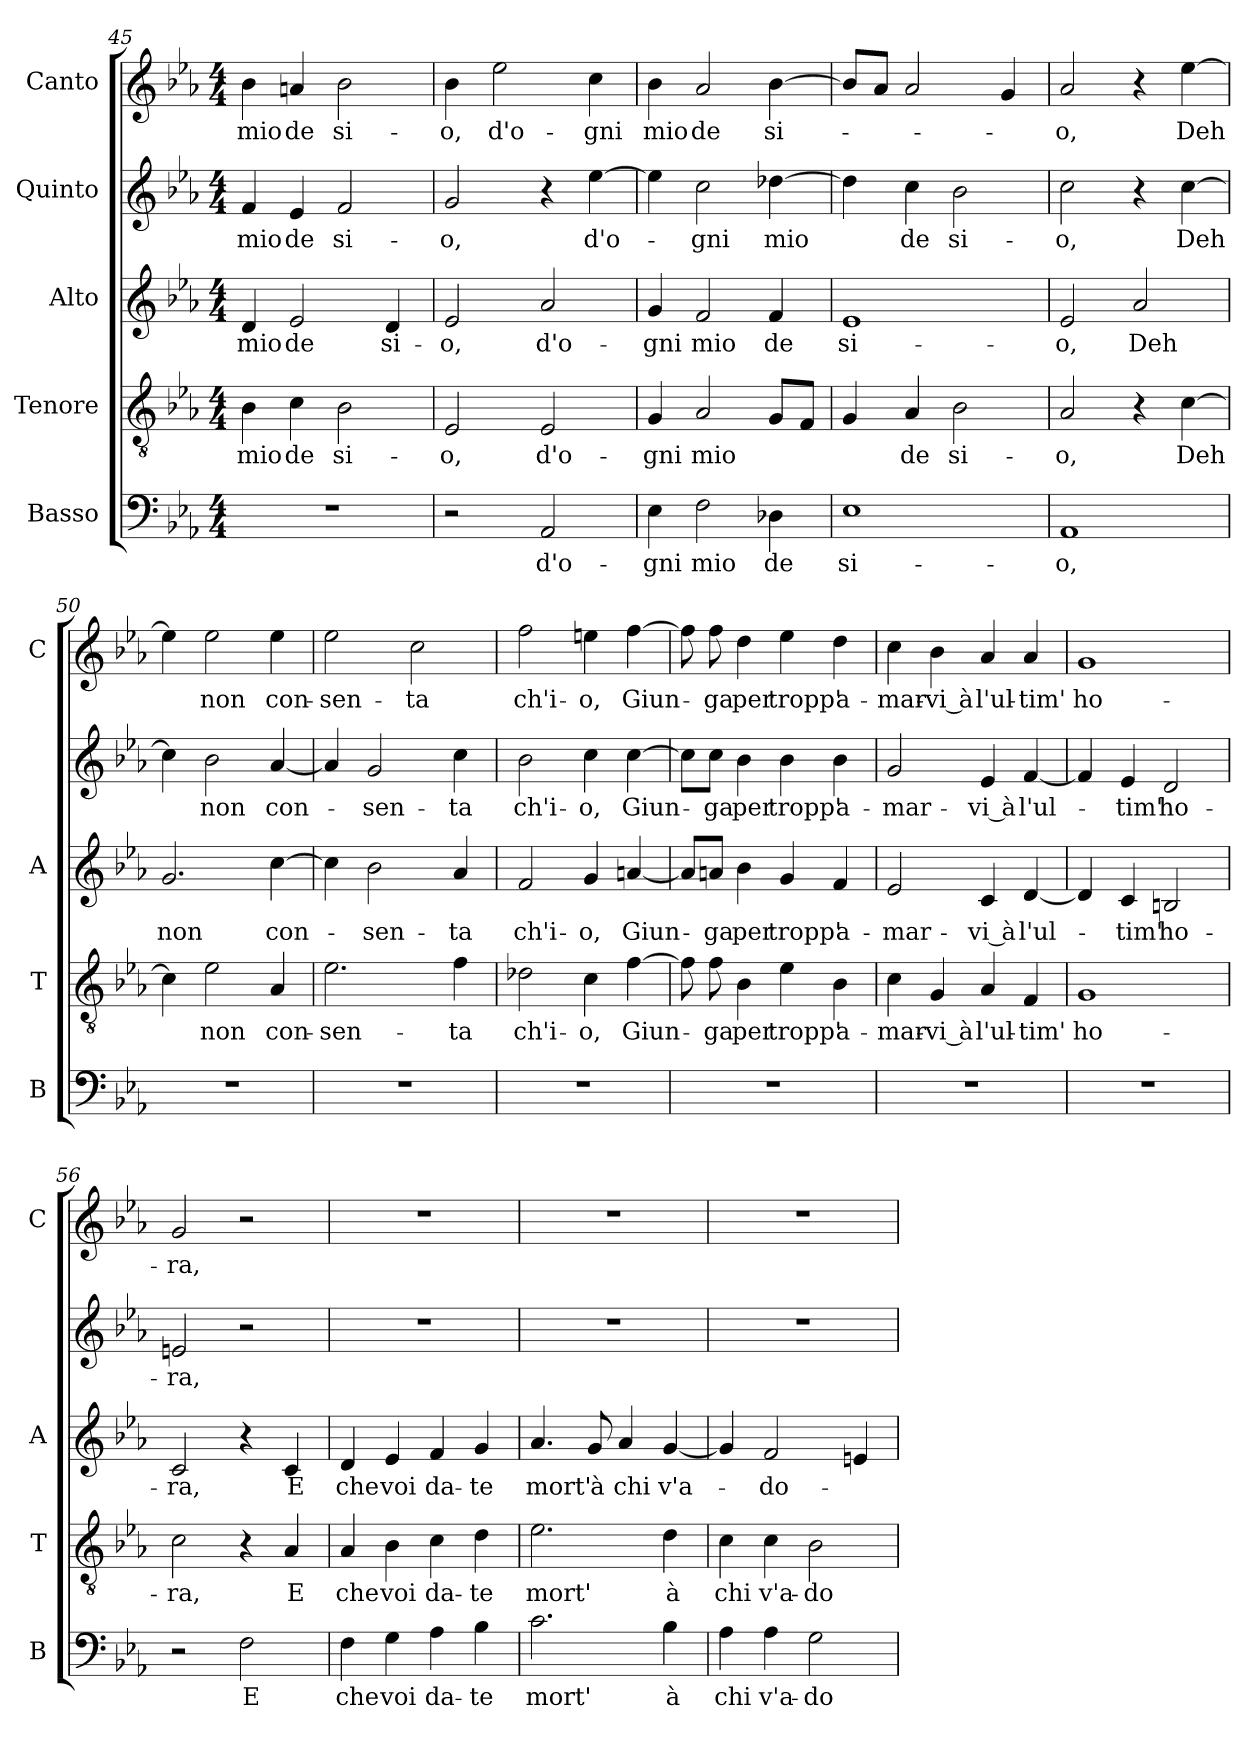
**kern	**text	**kern	**text	**kern	**text	**kern	**text	**kern	**text
*part5	*part5	*part4	*part4	*part3	*part3	*part2	*part2	*part1	*part1
*staff5	*staff5	*staff4	*staff4	*staff3	*staff3	*staff2	*staff2	*staff1	*staff1
*I"Basso	*	*I"Tenore	*	*I"Alto	*	*I"Quinto	*	*I"Canto	*
*I'B	*	*I'T	*	*I'A	*	*	*	*I'C	*
*clefF4	*	*clefGv2	*	*clefG2	*	*clefG2	*	*clefG2	*
*k[b-e-a-]	*	*k[b-e-a-]	*	*k[b-e-a-]	*	*k[b-e-a-]	*	*k[b-e-a-]	*
*E-:	*	*E-:	*	*E-:	*	*E-:	*	*E-:	*
*M4/4	*	*M4/4	*	*M4/4	*	*M4/4	*	*M4/4	*
=45	=45	=45	=45	=45	=45	=45	=45	=45	=45
!	!	!	!LO:LY:b	!	!LO:LY:b	!	!LO:LY:b	!	!LO:LY:b
1r	.	4B-\	mio	4d/	mio	4f/	mio	4b-\	mio
!	!	!	!LO:LY:b	!	!LO:LY:b	!	!LO:LY:b	!	!LO:LY:b
.	.	4c\	de	2e-/	de	4e-/	de	4an/	de
!	!	!	!LO:LY:b	!	!	!	!LO:LY:b	!	!LO:LY:b
.	.	2B-\	si-	.	.	2f/	si-	2b-\	si-
!	!	!	!	!	!LO:LY:b	!	!	!	!
.	.	.	.	4d/	si-	.	.	.	.
=46	=46	=46	=46	=46	=46	=46	=46	=46	=46
!	!	!	!LO:LY:b	!	!LO:LY:b	!	!LO:LY:b	!	!LO:LY:b
2r	.	2E-/	-o,	2e-/	-o,	2g/	-o,	4b-\	-o,
!	!	!	!	!	!	!	!	!	!LO:LY:b
.	.	.	.	.	.	.	.	2ee-\	d'o-
!	!LO:LY:b	!	!LO:LY:b	!	!LO:LY:b	!	!	!	!
2AA-/	d'o-	2E-/	d'o-	2a-/	d'o-	4r	.	.	.
!	!	!	!	!	!	!	!LO:LY:b	!	!LO:LY:b
.	.	.	.	.	.	[4ee-\	d'o-	4cc\	-gni
=47	=47	=47	=47	=47	=47	=47	=47	=47	=47
!	!LO:LY:b	!	!LO:LY:b	!	!LO:LY:b	!	!	!	!LO:LY:b
4E-\	-gni	4G/	-gni	4g/	-gni	4ee-\]	.	4b-\	mio
!	!LO:LY:b	!	!LO:LY:b	!	!LO:LY:b	!	!LO:LY:b	!	!LO:LY:b
2F\	mio	2A-/	mio	2f/	mio	2cc\	-gni	2a-/	de
!	!LO:LY:b	!	!	!	!LO:LY:b	!	!LO:LY:b	!	!LO:LY:b
4D-X\	de	8G/L	.	4f/	de	[4dd-X\	mio	[4b-\	si-
.	.	8F/J	.	.	.	.	.	.	.
=48	=48	=48	=48	=48	=48	=48	=48	=48	=48
!	!LO:LY:b	!	!	!	!LO:LY:b	!	!	!	!
1E-	si-	4G/	.	1e-	si-	4dd-\]	.	8b-/L]	.
.	.	.	.	.	.	.	.	8a-/J	.
!	!	!	!LO:LY:b	!	!	!	!LO:LY:b	!	!
.	.	4A-/	de	.	.	4cc\	de	2a-/	.
!	!	!	!LO:LY:b	!	!	!	!LO:LY:b	!	!
.	.	2B-\	si-	.	.	2b-\	si-	.	.
.	.	.	.	.	.	.	.	4g/	.
=49	=49	=49	=49	=49	=49	=49	=49	=49	=49
!	!LO:LY:b	!	!LO:LY:b	!	!LO:LY:b	!	!LO:LY:b	!	!LO:LY:b
1AA-	-o,	2A-/	-o,	2e-/	-o,	2cc\	-o,	2a-/	-o,
!	!	!	!	!	!LO:LY:b	!	!	!	!
.	.	4r	.	2a-/	Deh	4r	.	4r	.
!	!	!	!LO:LY:b	!	!	!	!LO:LY:b	!	!LO:LY:b
.	.	[4c\	Deh	.	.	[4cc\	Deh	[4ee-\	Deh
=50	=50	=50	=50	=50	=50	=50	=50	=50	=50
!	!	!	!	!	!LO:LY:b	!	!	!	!
1r	.	4c\]	.	2.g/	non	4cc\]	.	4ee-\]	.
!	!	!	!LO:LY:b	!	!	!	!LO:LY:b	!	!LO:LY:b
.	.	2e-\	non	.	.	2b-\	non	2ee-\	non
!	!	!	!LO:LY:b	!	!LO:LY:b	!	!LO:LY:b	!	!LO:LY:b
.	.	4A-/	con-	[4cc\	con-	[4a-/	con-	4ee-\	con-
=51	=51	=51	=51	=51	=51	=51	=51	=51	=51
!	!	!	!LO:LY:b	!	!	!	!	!	!LO:LY:b
1r	.	2.e-\	-sen-	4cc\]	.	4a-/]	.	2ee-\	-sen-
!	!	!	!	!	!LO:LY:b	!	!LO:LY:b	!	!
.	.	.	.	2b-\	-sen-	2g/	-sen-	.	.
!	!	!	!	!	!	!	!	!	!LO:LY:b
.	.	.	.	.	.	.	.	2cc\	-ta
!	!	!	!LO:LY:b	!	!LO:LY:b	!	!LO:LY:b	!	!
.	.	4f\	-ta	4a-/	-ta	4cc\	-ta	.	.
!!LO:LB:g=z
=52	=52	=52	=52	=52	=52	=52	=52	=52	=52
!	!	!	!LO:LY:b	!	!LO:LY:b	!	!LO:LY:b	!	!LO:LY:b
1r	.	2d-X\	ch'i-	2f/	ch'i-	2b-\	ch'i-	2ff\	ch'i-
!	!	!	!LO:LY:b	!	!LO:LY:b	!	!LO:LY:b	!	!LO:LY:b
.	.	4c\	-o,	4g/	-o,	4cc\	-o,	4een\	-o,
!	!	!	!LO:LY:b	!	!LO:LY:b	!	!LO:LY:b	!	!LO:LY:b
.	.	[4f\	Giun-	[4an/	Giun-	[4cc\	Giun-	[4ff\	Giun-
=53	=53	=53	=53	=53	=53	=53	=53	=53	=53
1r	.	8f\]	.	8a/L]	.	8cc\L]	.	8ff\]	.
!	!	!	!LO:LY:b	!	!LO:LY:b	!	!LO:LY:b	!	!LO:LY:b
.	.	8f\	-ga	8an/J	-ga	8cc\J	-ga	8ff\	-ga
!	!	!	!LO:LY:b	!	!LO:LY:b	!	!LO:LY:b	!	!LO:LY:b
.	.	4B-\	per	4b-\	per	4b-\	per	4dd\	per
!	!	!	!LO:LY:b	!	!LO:LY:b	!	!LO:LY:b	!	!LO:LY:b
.	.	4e-\	tropp'	4g/	tropp'	4b-\	tropp'	4ee-\	tropp'
!	!	!	!LO:LY:b	!	!LO:LY:b	!	!LO:LY:b	!	!LO:LY:b
.	.	4B-\	a-	4f/	a-	4b-\	a-	4dd\	a-
=54	=54	=54	=54	=54	=54	=54	=54	=54	=54
!	!	!	!LO:LY:b	!	!LO:LY:b	!	!LO:LY:b	!	!LO:LY:b
1r	.	4c\	-mar-	2e-/	-mar-	2g/	-mar-	4cc\	-mar-
!	!	!	!LO:LY:b	!	!	!	!	!	!LO:LY:b
.	.	4G/	-vi à	.	.	.	.	4b-\	-vi à
!	!	!	!LO:LY:b	!	!LO:LY:b	!	!LO:LY:b	!	!LO:LY:b
.	.	4A-/	l'ul-	4c/	-vi à	4e-/	-vi à	4a-/	l'ul-
!	!	!	!LO:LY:b	!	!LO:LY:b	!	!LO:LY:b	!	!LO:LY:b
.	.	4F/	-tim'	[4d/	l'ul-	[4f/	l'ul-	4a-/	-tim'
=55	=55	=55	=55	=55	=55	=55	=55	=55	=55
!	!	!	!LO:LY:b	!	!	!	!	!	!LO:LY:b
1r	.	1G	ho-	4d/]	.	4f/]	.	1g	ho-
!	!	!	!	!	!LO:LY:b	!	!LO:LY:b	!	!
.	.	.	.	4c/	-tim'	4e-/	-tim'	.	.
!	!	!	!	!	!LO:LY:b	!	!LO:LY:b	!	!
.	.	.	.	2Bn/	ho-	2d/	ho-	.	.
=56	=56	=56	=56	=56	=56	=56	=56	=56	=56
!	!	!	!LO:LY:b	!	!LO:LY:b	!	!LO:LY:b	!	!LO:LY:b
2r	.	2c\	-ra,	2c/	-ra,	2en/	-ra,	2g/	-ra,
!	!LO:LY:b	!	!	!	!	!	!	!	!
2F\	E	4r	.	4r	.	2r	.	2r	.
!	!	!	!LO:LY:b	!	!LO:LY:b	!	!	!	!
.	.	4A-/	E	4c/	E	.	.	.	.
=57	=57	=57	=57	=57	=57	=57	=57	=57	=57
!	!LO:LY:b	!	!LO:LY:b	!	!LO:LY:b	!	!	!	!
4F\	che	4A-/	che	4d/	che	1r	.	1r	.
!	!LO:LY:b	!	!LO:LY:b	!	!LO:LY:b	!	!	!	!
4G\	voi	4B-\	voi	4e-/	voi	.	.	.	.
!	!LO:LY:b	!	!LO:LY:b	!	!LO:LY:b	!	!	!	!
4A-\	da-	4c\	da-	4f/	da-	.	.	.	.
!	!LO:LY:b	!	!LO:LY:b	!	!LO:LY:b	!	!	!	!
4B-\	-te	4d\	-te	4g/	-te	.	.	.	.
=58	=58	=58	=58	=58	=58	=58	=58	=58	=58
!	!LO:LY:b	!	!LO:LY:b	!	!LO:LY:b	!	!	!	!
2.c\	mort'	2.e-\	mort'	4.a-/	mort'	1r	.	1r	.
!	!	!	!	!	!LO:LY:b	!	!	!	!
.	.	.	.	8g/	à	.	.	.	.
!	!	!	!	!	!LO:LY:b	!	!	!	!
.	.	.	.	4a-/	chi	.	.	.	.
!	!LO:LY:b	!	!LO:LY:b	!	!LO:LY:b	!	!	!	!
4B-\	à	4d\	à	[4g/	v'a-	.	.	.	.
!!LO:PB:g=z
=59	=59	=59	=59	=59	=59	=59	=59	=59	=59
!	!LO:LY:b	!	!LO:LY:b	!	!	!	!	!	!
4A-\	chi	4c\	chi	4g/]	.	1r	.	1r	.
!	!LO:LY:b	!	!LO:LY:b	!	!LO:LY:b	!	!	!	!
4A-\	v'a-	4c\	v'a-	2f/	-do-	.	.	.	.
!	!LO:LY:b	!	!LO:LY:b	!	!	!	!	!	!
2G\	-do-	2B-\	-do-	.	.	.	.	.	.
.	.	.	.	4en/	.	.	.	.	.
=	=	=	=	=	=	=	=	=	=
*-	*-	*-	*-	*-	*-	*-	*-	*-	*-
